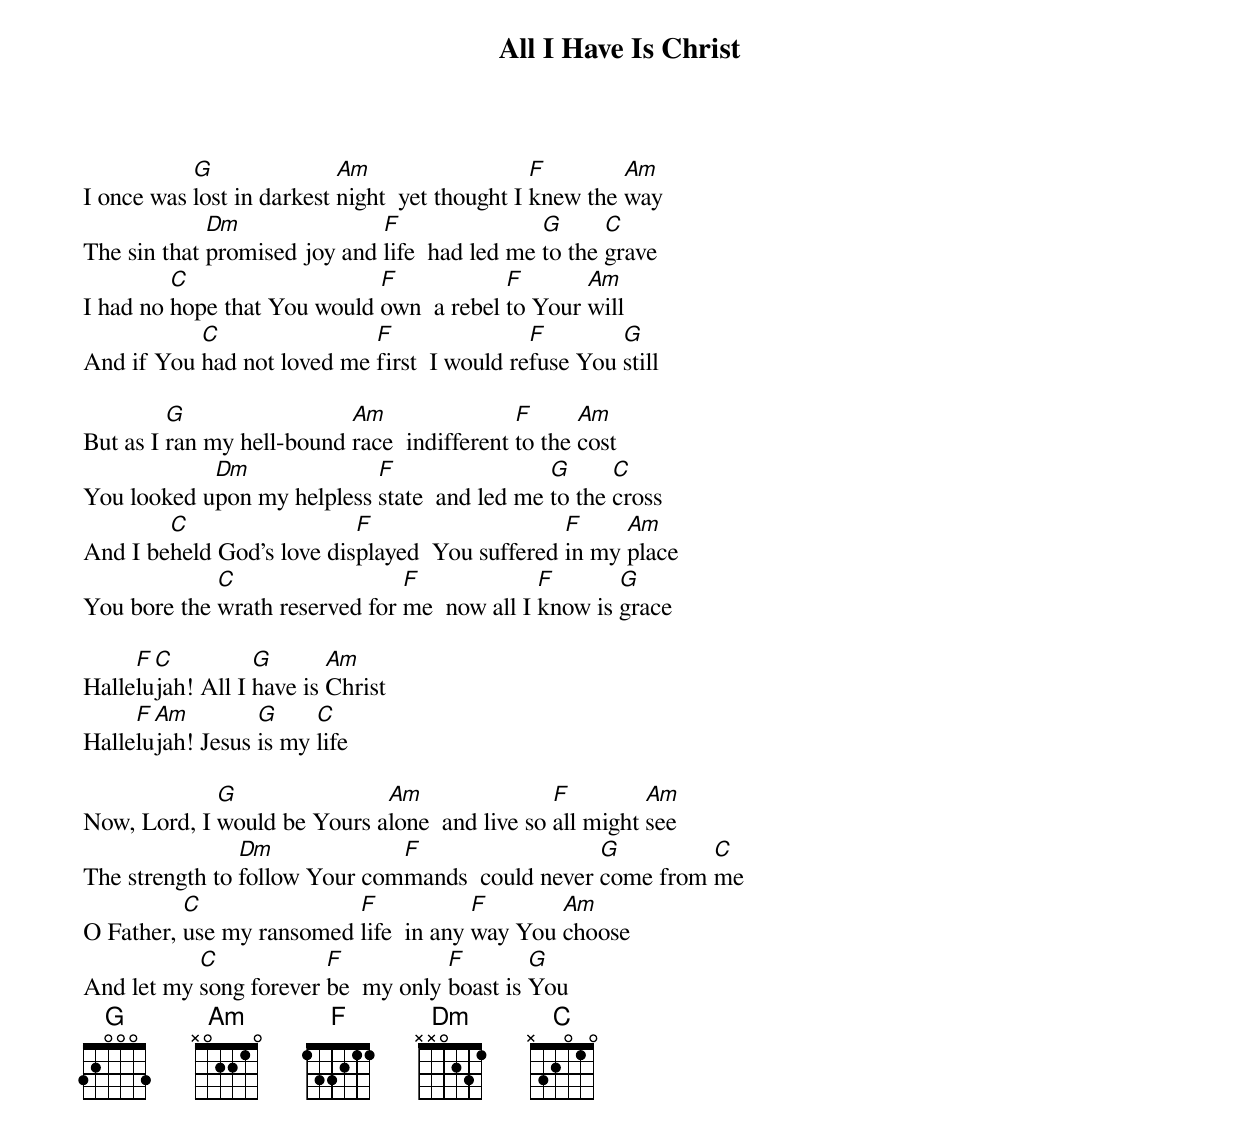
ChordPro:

{title: All I Have Is Christ}
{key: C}
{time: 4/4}
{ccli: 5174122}
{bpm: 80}
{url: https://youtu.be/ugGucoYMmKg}
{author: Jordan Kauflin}
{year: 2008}
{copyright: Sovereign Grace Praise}

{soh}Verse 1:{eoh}
I once was [G]lost in darkest [Am]night  yet thought I [F]knew the [Am]way
The sin that [Dm]promised joy and [F]life  had led me [G]to the [C]grave
I had no [C]hope that You would [F]own  a rebel [F]to Your [Am]will
And if You [C]had not loved me [F]first  I would re[F]fuse You [G]still

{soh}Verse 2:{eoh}
But as I [G]ran my hell-bound [Am]race  indifferent [F]to the [Am]cost
You looked u[Dm]pon my helpless [F]state  and led me [G]to the [C]cross
And I be[C]held God's love dis[F]played  You suffered [F]in my [Am]place
You bore the [C]wrath reserved for [F]me  now all I [F]know is [G]grace

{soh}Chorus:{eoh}
Halle[F]lu[C]jah! All I [G]have is [Am]Christ
Halle[F]lu[Am]jah! Jesus [G]is my [C]life

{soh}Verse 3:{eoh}
Now, Lord, I [G]would be Yours a[Am]lone  and live so [F]all might [Am]see
The strength to [Dm]follow Your com[F]mands  could never [G]come from [C]me
O Father, [C]use my ransomed [F]life  in any [F]way You [Am]choose
And let my [C]song forever [F]be  my only [F]boast is [G]You
